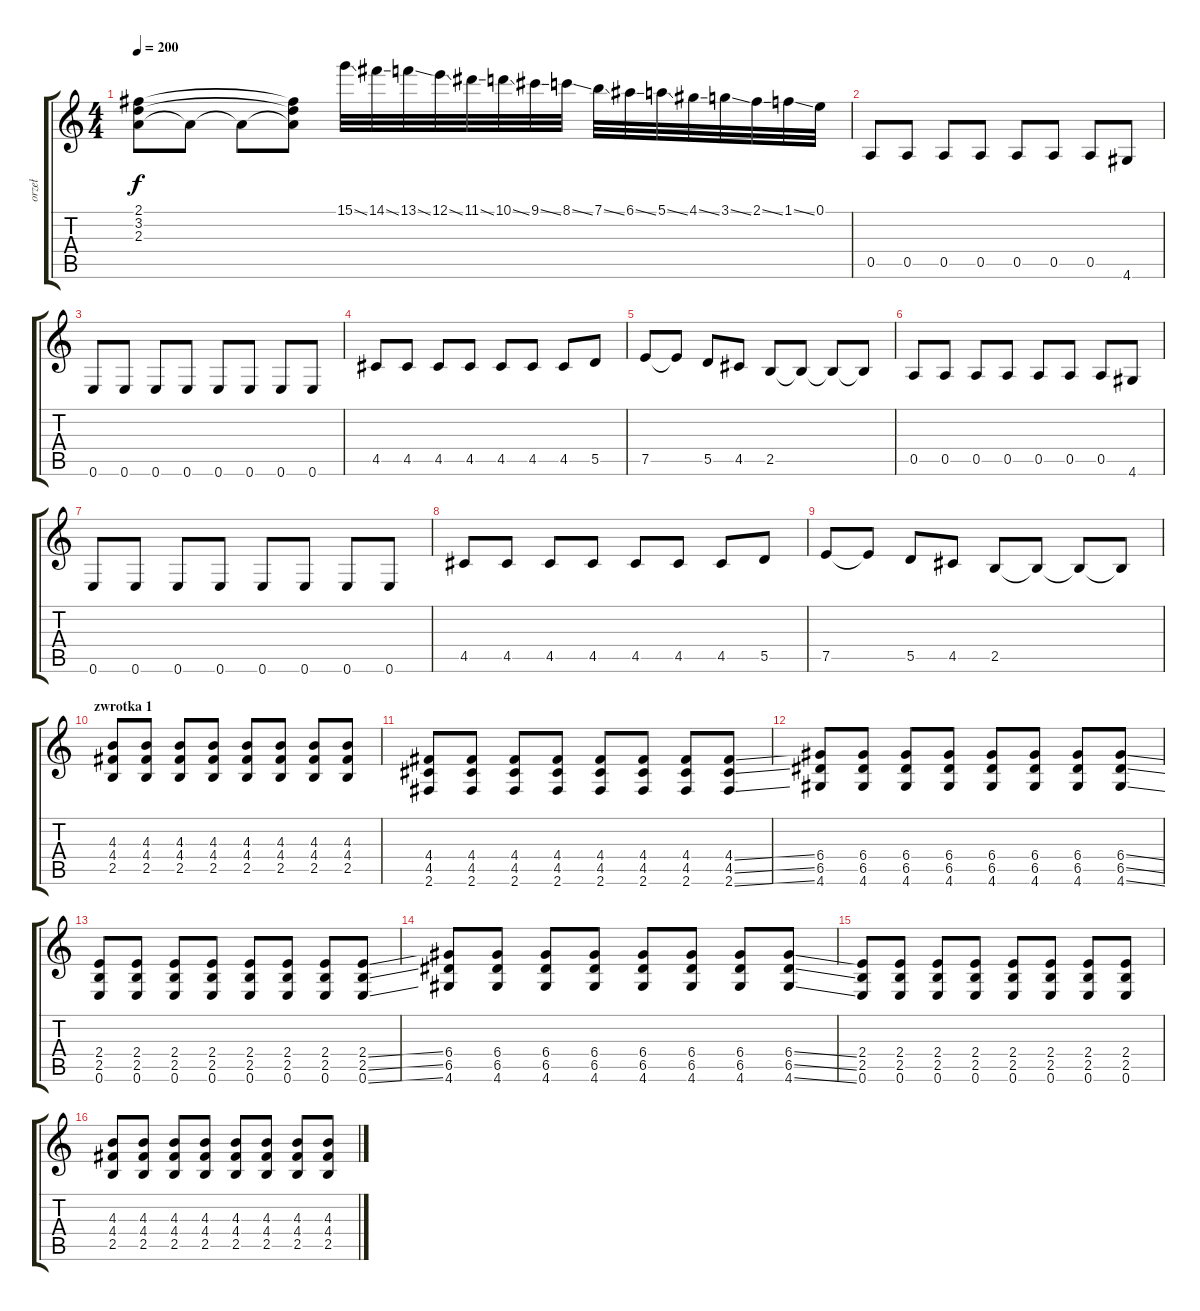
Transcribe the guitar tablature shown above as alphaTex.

\track ("orzeł" "orzeł") {instrument overdrivenguitar}
\staff {score tabs}
\tuning (E4 B3 G3 D3 A2 E2) {hide}
\ts (4 4)
\tempo 200
\clef g2
\ks c
(2.1{t} 3.2{t} 2.3{t}).8{dy f} 2.3{t}.8 2.3{t}.8 (2.1{t} 3.2{t} 2.3{t}).8 15.1{ss}.32{instrument overdrivenguitar} 14.1{ss}.32 13.1{ss}.32 12.1{ss}.32 11.1{ss}.32 10.1{ss}.32 9.1{ss}.32 8.1{ss}.32 7.1{ss}.32 6.1{ss}.32 5.1{ss}.32 4.1{ss}.32 3.1{ss}.32 2.1{ss}.32 1.1{ss}.32 0.1.32 |
0.5.8 0.5.8 0.5.8 0.5.8 0.5.8 0.5.8 0.5.8 4.6.8 |
0.6.8 0.6.8 0.6.8 0.6.8 0.6.8 0.6.8 0.6.8 0.6.8 |
4.5.8 4.5.8 4.5.8 4.5.8 4.5.8 4.5.8 4.5.8 5.5.8 |
7.5.8 7.5{t}.8 5.5.8 4.5.8 2.5.8 2.5{t}.8 2.5{t}.8 2.5{t}.8 |
0.5.8 0.5.8 0.5.8 0.5.8 0.5.8 0.5.8 0.5.8 4.6.8 |
0.6.8 0.6.8 0.6.8 0.6.8 0.6.8 0.6.8 0.6.8 0.6.8 |
4.5.8 4.5.8 4.5.8 4.5.8 4.5.8 4.5.8 4.5.8 5.5.8 |
7.5.8 7.5{t}.8 5.5.8 4.5.8 2.5.8 2.5{t}.8 2.5{t}.8 2.5{t}.8 |
\section ("" "zwrotka 1")
(4.3 4.4 2.5).8 (4.3 4.4 2.5).8 (4.3 4.4 2.5).8 (4.3 4.4 2.5).8 (4.3 4.4 2.5).8 (4.3 4.4 2.5).8 (4.3 4.4 2.5).8 (4.3 4.4 2.5).8 |
(4.4 4.5 2.6).8 (4.4 4.5 2.6).8 (4.4 4.5 2.6).8 (4.4 4.5 2.6).8 (4.4 4.5 2.6).8 (4.4 4.5 2.6).8 (4.4 4.5 2.6).8 (4.4{ss} 4.5{ss} 2.6{ss}).8 |
(6.4 6.5 4.6).8 (6.4 6.5 4.6).8 (6.4 6.5 4.6).8 (6.4 6.5 4.6).8 (6.4 6.5 4.6).8 (6.4 6.5 4.6).8 (6.4 6.5 4.6).8 (6.4{ss} 6.5{ss} 4.6{ss}).8 |
(2.4 2.5 0.6).8 (2.4 2.5 0.6).8 (2.4 2.5 0.6).8 (2.4 2.5 0.6).8 (2.4 2.5 0.6).8 (2.4 2.5 0.6).8 (2.4 2.5 0.6).8 (2.4{ss} 2.5{ss} 0.6{ss}).8 |
(6.4 6.5 4.6).8 (6.4 6.5 4.6).8 (6.4 6.5 4.6).8 (6.4 6.5 4.6).8 (6.4 6.5 4.6).8 (6.4 6.5 4.6).8 (6.4 6.5 4.6).8 (6.4{ss} 6.5{ss} 4.6{ss}).8 |
(2.4 2.5 0.6).8 (2.4 2.5 0.6).8 (2.4 2.5 0.6).8 (2.4 2.5 0.6).8 (2.4 2.5 0.6).8 (2.4 2.5 0.6).8 (2.4 2.5 0.6).8 (2.4 2.5 0.6).8 |
(4.3 4.4 2.5).8 (4.3 4.4 2.5).8 (4.3 4.4 2.5).8 (4.3 4.4 2.5).8 (4.3 4.4 2.5).8 (4.3 4.4 2.5).8 (4.3 4.4 2.5).8 (4.3 4.4 2.5).8
